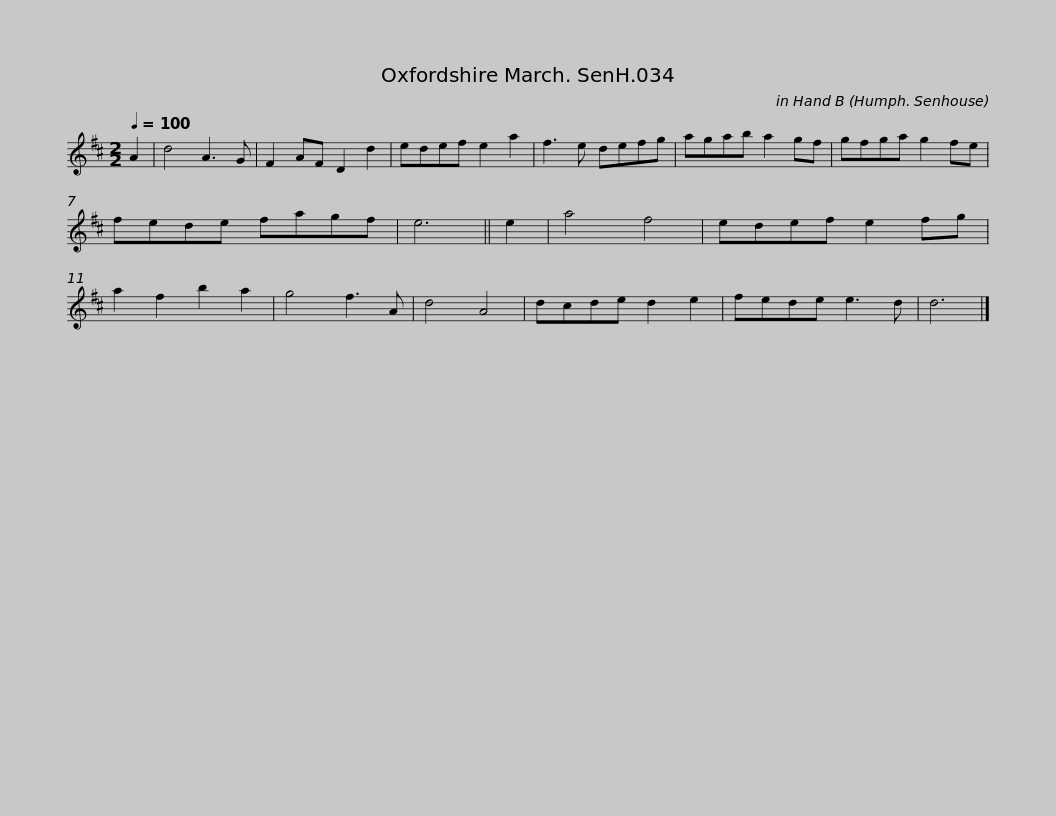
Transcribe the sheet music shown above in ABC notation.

X:1
L:1/8
Q:1/4=100
M:2/2
I:linebreak $
K:D
V:1 treble
V:1
 A2 | d4 A3 G | F2 AF D2 d2 | edef e2 a2 | f3 e defg | %5
 agab a2 gf | gfga g2 fe |$ fede fagf | e6 || e2 | %10
 a4 f4 | edef e2 fg | a2 f2 b2 a2 | g4 f3 A | d4 A4 | %15
 dcde d2 e2 |$ fede e3 d | d6 |] %18
